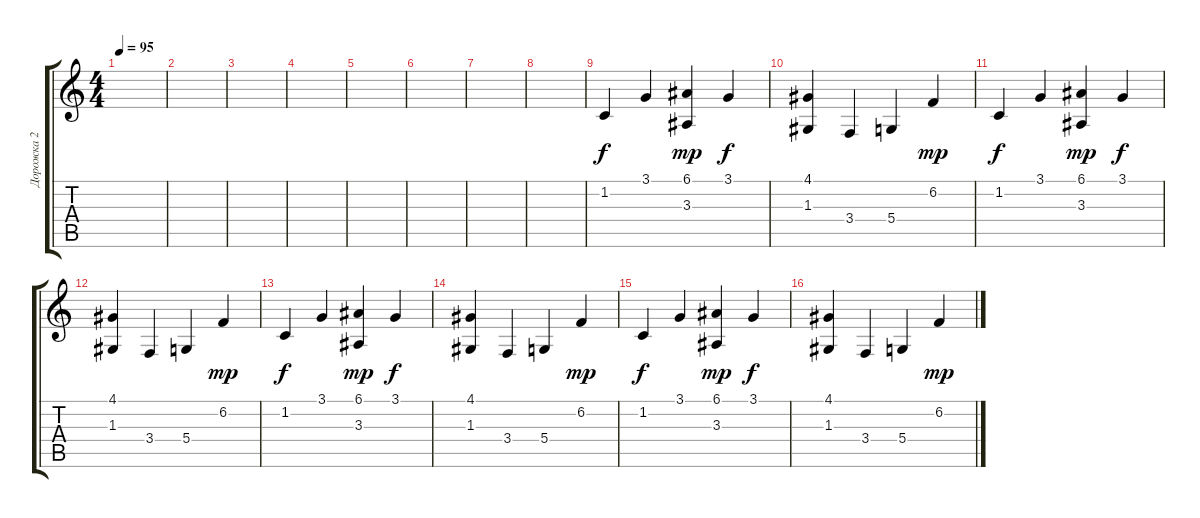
\track ("Дорожка 2" "Дорожка 2") {instrument brightacousticpiano}
\staff {score tabs}
\tuning (E4 B3 G3 D3 A2 E2) {hide}
\ts (4 4)
\tempo 95
\clef g2
\ks c
|
|
|
|
|
|
|
|
1.2.4{dy f} 3.1.4 (6.1 3.3).4{dy mp} 3.1.4{dy f} |
(4.1 1.3).4 3.4.4 5.4.4 6.2.4{dy mp} |
1.2.4{dy f} 3.1.4 (6.1 3.3).4{dy mp} 3.1.4{dy f} |
(4.1 1.3).4 3.4.4 5.4.4 6.2.4{dy mp} |
1.2.4{dy f} 3.1.4 (6.1 3.3).4{dy mp} 3.1.4{dy f} |
(4.1 1.3).4 3.4.4 5.4.4 6.2.4{dy mp} |
1.2.4{dy f} 3.1.4 (6.1 3.3).4{dy mp} 3.1.4{dy f} |
(4.1 1.3).4 3.4.4 5.4.4 6.2.4{dy mp}
